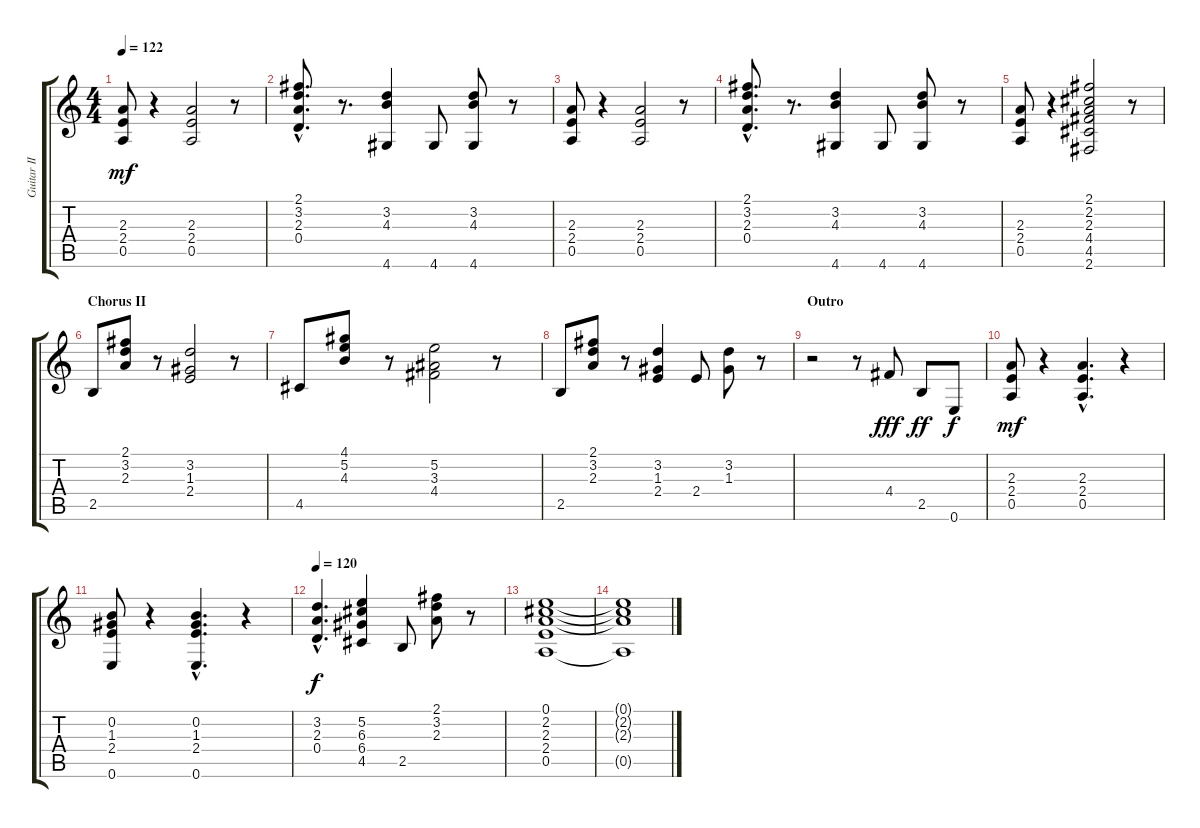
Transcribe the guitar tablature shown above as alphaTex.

\track ("Guitar II" "Guitar II") {instrument acousticguitarnylon}
\staff {score tabs}
\tuning (E4 B3 G3 D3 A2 E2) {hide}
\ts (4 4)
\tempo 122
\clef g2
\ks c
(2.3 2.4 0.5).8{dy mf} r.4 (2.3 2.4 0.5).2 r.8 |
(2.1{hac} 3.2{hac} 2.3{hac} 0.4{hac}).8{d} r.8{d} (3.2 4.3 4.6).4 4.6.8 (3.2 4.3 4.6).8 r.8 |
(2.3 2.4 0.5).8 r.4 (2.3 2.4 0.5).2 r.8 |
(2.1{hac} 3.2{hac} 2.3{hac} 0.4{hac}).8{d} r.8{d} (3.2 4.3 4.6).4 4.6.8 (3.2 4.3 4.6).8 r.8 |
(2.3 2.4 0.5).8 r.4 (2.1 2.2 2.3 4.4 4.5 2.6).2 r.8 |
\section ("" "Chorus II")
2.5.8 (2.1 3.2 2.3).8 r.8 (3.2 1.3 2.4).2 r.8 |
4.5.8 (4.1 5.2 4.3).8 r.8 (5.2 3.3 4.4).2 r.8 |
2.5.8 (2.1 3.2 2.3).8 r.8 (3.2 1.3 2.4).4 2.4.8 (3.2 1.3).8 r.8 |
\section ("" "Outro")
r.2 r.8 4.4.8{dy fff} 2.5.8{dy ff} 0.6.8{dy f} |
(2.3 2.4 0.5).8{dy mf} r.4 (2.3{hac} 2.4{hac} 0.5{hac}).4{d} r.4 |
(0.2 1.3 2.4 0.6).8 r.4 (0.2{hac} 1.3{hac} 2.4{hac} 0.6{hac}).4{d} r.4 |
\tempo 120
(3.2{hac} 2.3{hac} 0.4{hac}).4{d dy f} (5.2 6.3 6.4 4.5).4 2.5.8 (2.1 3.2 2.3).8 r.8 |
(0.1 2.2 2.3 2.4 0.5).1 |
(0.1{t} 2.2{t} 2.3{t} 0.5{t}).1
